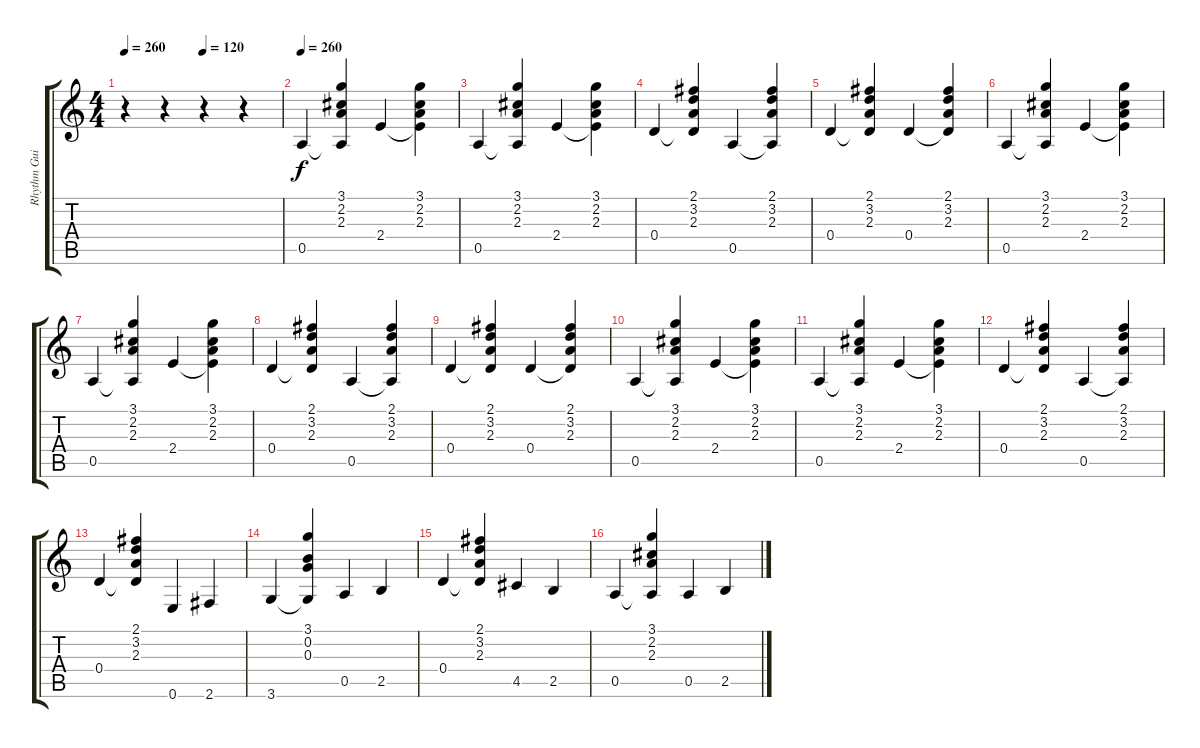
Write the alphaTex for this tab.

\track ("Rhythm Guitar" "Rhythm Gui") {instrument acousticguitarsteel}
\staff {score tabs}
\tuning (E4 B3 G3 D3 A2 E2) {hide}
\ts (4 4)
\tempo 260
\tempo 96
\tempo (120 0.5)
\tempo 260
\clef g2
\ks c
r.4{dy f instrument acousticguitarsteel} r.4 r.4 r.4 |
\tempo 260
0.5.4 (3.1 2.2 2.3 0.5{t}).4 2.4.4 (3.1 2.2 2.3 2.4{t}).4 |
0.5.4 (3.1 2.2 2.3 0.5{t}).4 2.4.4 (3.1 2.2 2.3 2.4{t}).4 |
0.4.4 (2.1 3.2 2.3 0.4{t}).4 0.5.4 (2.1 3.2 2.3 0.5{t}).4 |
0.4.4 (2.1 3.2 2.3 0.4{t}).4 0.4.4 (2.1 3.2 2.3 0.4{t}).4 |
0.5.4 (3.1 2.2 2.3 0.5{t}).4 2.4.4 (3.1 2.2 2.3 2.4{t}).4 |
0.5.4 (3.1 2.2 2.3 0.5{t}).4 2.4.4 (3.1 2.2 2.3 2.4{t}).4 |
0.4.4 (2.1 3.2 2.3 0.4{t}).4 0.5.4 (2.1 3.2 2.3 0.5{t}).4 |
0.4.4 (2.1 3.2 2.3 0.4{t}).4 0.4.4 (2.1 3.2 2.3 0.4{t}).4 |
0.5.4 (3.1 2.2 2.3 0.5{t}).4 2.4.4 (3.1 2.2 2.3 2.4{t}).4 |
0.5.4 (3.1 2.2 2.3 0.5{t}).4 2.4.4 (3.1 2.2 2.3 2.4{t}).4 |
0.4.4 (2.1 3.2 2.3 0.4{t}).4 0.5.4 (2.1 3.2 2.3 0.5{t}).4 |
0.4.4 (2.1 3.2 2.3 0.4{t}).4 0.6.4{volume 10} 2.6.4 |
3.6.4 (3.1 0.2 0.3 3.6{t}).4 0.5.4 2.5.4 |
0.4.4 (2.1 3.2 2.3 0.4{t}).4 4.5.4 2.5.4 |
0.5.4 (3.1 2.2 2.3 0.5{t}).4 0.5.4 2.5.4
